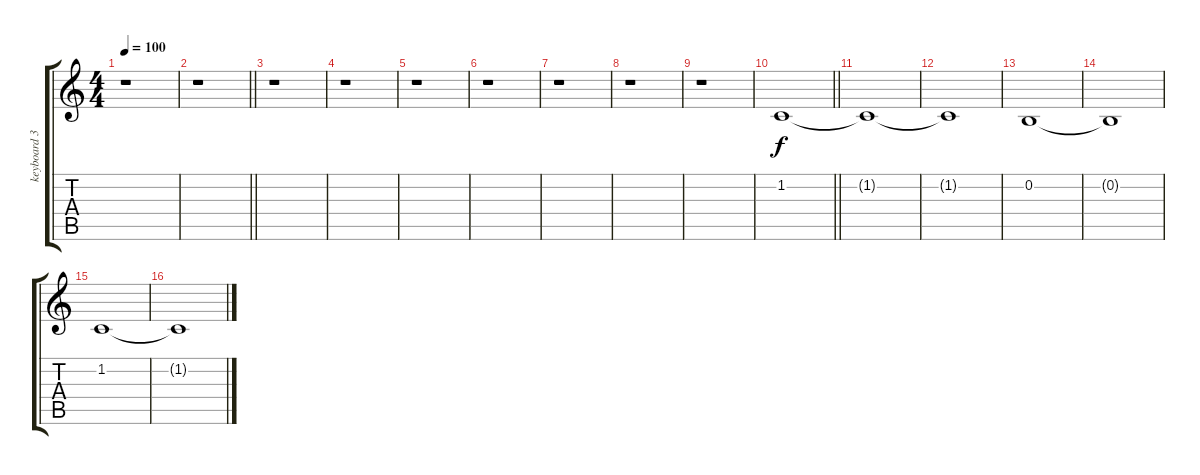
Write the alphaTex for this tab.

\track ("keyboard 3" "keyboard 3") {instrument pad1newage}
\staff {score tabs}
\tuning (E4 B3 G3 D3 A2 E2) {hide}
\ts (4 4)
\tempo 100
\clef g2
\ks c
r.1{dy f} |
\barLineRight lightlight
r.1 |
r.1 |
r.1 |
r.1 |
r.1 |
r.1 |
r.1 |
r.1 |
\barLineRight lightlight
1.2.1 |
1.2{t}.1 |
1.2{t}.1 |
0.2.1 |
0.2{t}.1 |
1.2.1 |
1.2{t}.1
